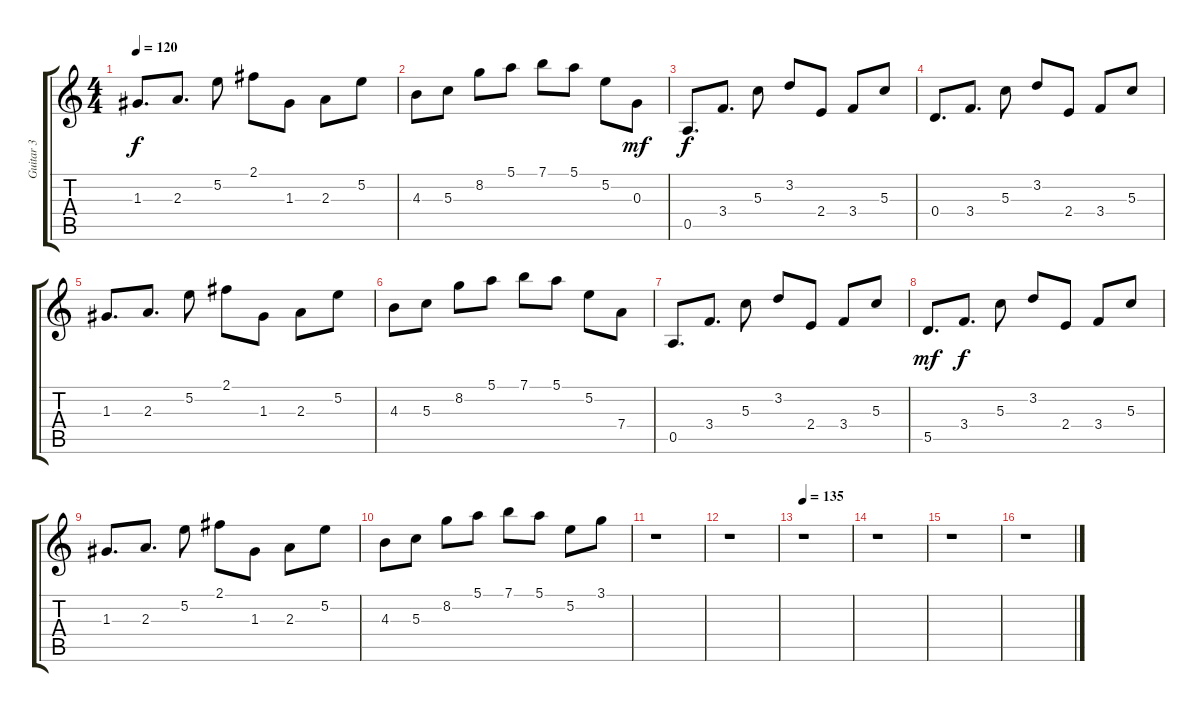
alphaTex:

\track ("Guitar 3" "Guitar 3") {instrument acousticguitarsteel}
\staff {score tabs}
\tuning (E4 B3 G3 D3 A2 E2) {hide}
\ts (4 4)
\tempo 120
\clef g2
\ks c
1.3.8{d dy f} 2.3.8{d} 5.2.8 2.1.8 1.3.8 2.3.8 5.2.8 |
4.3.8 5.3.8 8.2.8 5.1.8 7.1.8 5.1.8 5.2.8 0.3.8{dy mf} |
0.5.8{d dy f} 3.4.8{d} 5.3.8 3.2.8 2.4.8 3.4.8 5.3.8 |
0.4.8{d} 3.4.8{d} 5.3.8 3.2.8 2.4.8 3.4.8 5.3.8 |
1.3.8{d} 2.3.8{d} 5.2.8 2.1.8 1.3.8 2.3.8 5.2.8 |
4.3.8 5.3.8 8.2.8 5.1.8 7.1.8 5.1.8 5.2.8 7.4.8 |
0.5.8{d} 3.4.8{d} 5.3.8 3.2.8 2.4.8 3.4.8 5.3.8 |
5.5.8{d dy mf} 3.4.8{d dy f} 5.3.8 3.2.8 2.4.8 3.4.8 5.3.8 |
1.3.8{d} 2.3.8{d} 5.2.8 2.1.8 1.3.8 2.3.8 5.2.8 |
4.3.8 5.3.8 8.2.8 5.1.8 7.1.8 5.1.8 5.2.8 3.1.8 |
r.1 |
r.1 |
\tempo 135
r.1 |
r.1 |
r.1 |
r.1
